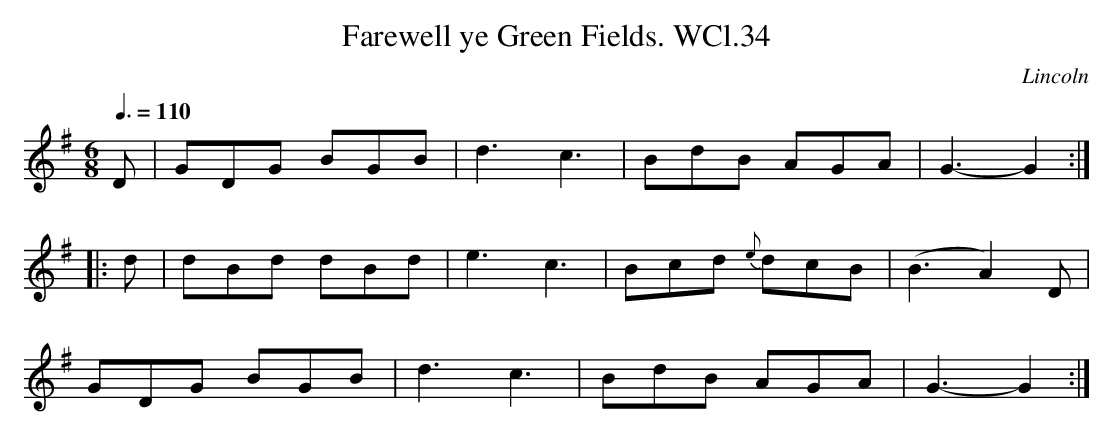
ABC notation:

X:1
T:Farewell ye Green Fields. WCl.34
L:1/8
M:6/8
O:Lincoln
Q:3/8=110
K:G
D|GDG BGB|d3 c3|BdB AGA|G3-G2:|!
|:d|dBd dBd|e3 c3|Bcd {e}dcB|(B3A2) D|!
GDG BGB|d3 c3|BdB AGA|G3-G2:|
